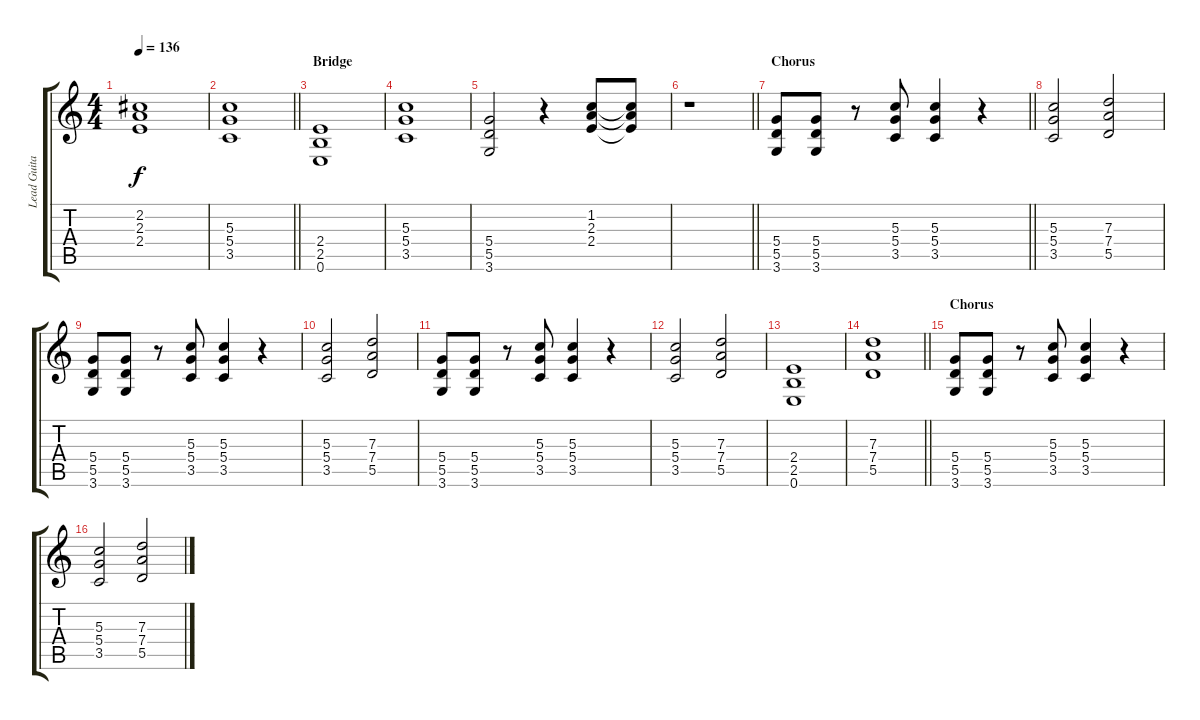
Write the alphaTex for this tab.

\track ("Lead Guitar" "Lead Guita") {instrument distortionguitar}
\staff {score tabs}
\tuning (E4 B3 G3 D3 A2 E2) {hide}
\ts (4 4)
\tempo 136
\clef g2
\ks c
(2.2 2.3 2.4).1{dy f} |
\barLineRight lightlight
(5.3 5.4 3.5).1 |
\section ("" "Bridge")
(2.4 2.5 0.6).1 |
(5.3 5.4 3.5).1 |
(5.4 5.5 3.6).2 r.4 (1.2 2.3 2.4).8 (1.2{t} 2.3{t} 2.4{t}).8 |
\barLineRight lightlight
r.1 |
\section ("" "Chorus")
\barLineRight lightlight
(5.4 5.5 3.6).8 (5.4 5.5 3.6).8 r.8 (5.3 5.4 3.5).8 (5.3 5.4 3.5).4 r.4 |
\section ("" "")
(5.3 5.4 3.5).2 (7.3 7.4 5.5).2 |
(5.4 5.5 3.6).8 (5.4 5.5 3.6).8 r.8 (5.3 5.4 3.5).8 (5.3 5.4 3.5).4 r.4 |
(5.3 5.4 3.5).2 (7.3 7.4 5.5).2 |
(5.4 5.5 3.6).8 (5.4 5.5 3.6).8 r.8 (5.3 5.4 3.5).8 (5.3 5.4 3.5).4 r.4 |
(5.3 5.4 3.5).2 (7.3 7.4 5.5).2 |
(2.4 2.5 0.6).1 |
\barLineRight lightlight
(7.3 7.4 5.5).1 |
\section ("" "Chorus")
(5.4 5.5 3.6).8 (5.4 5.5 3.6).8 r.8 (5.3 5.4 3.5).8 (5.3 5.4 3.5).4 r.4 |
(5.3 5.4 3.5).2 (7.3 7.4 5.5).2
